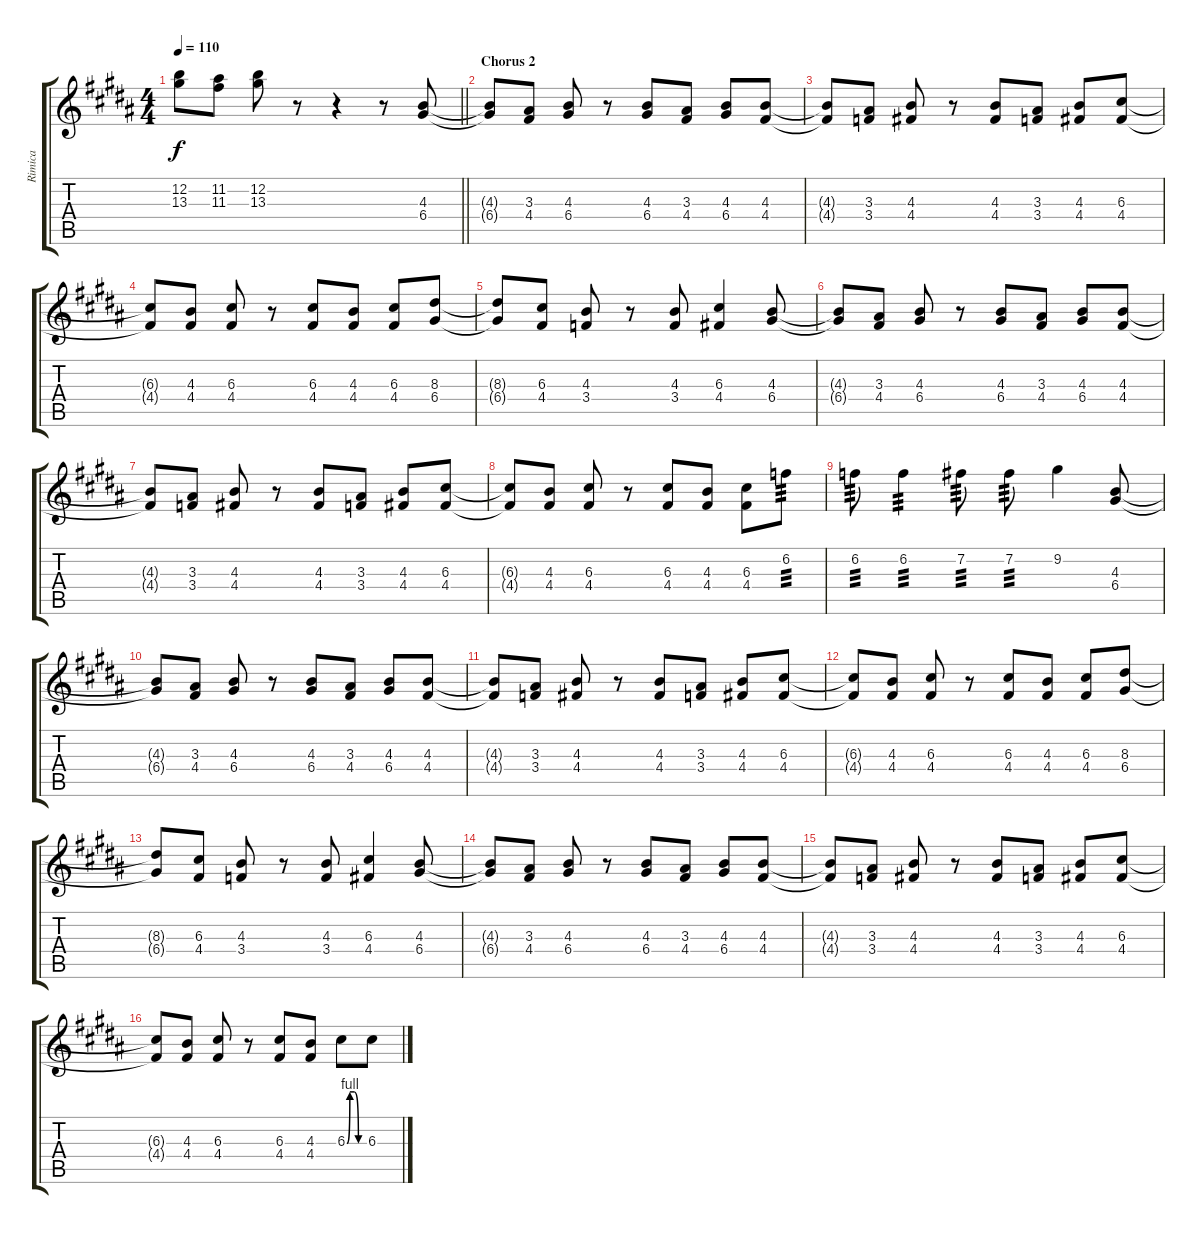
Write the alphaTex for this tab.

\track ("Rimica" "Rimica") {instrument overdrivenguitar}
\staff {score tabs}
\tuning (E4 B3 G3 D3 A2 E2) {hide}
\ts (4 4)
\tempo 110
\clef g2
\barLineRight lightlight
\ks g#minor
(12.2{t} 13.3{t}).8{dy f} (11.2 11.3).8 (12.2 13.3).8 r.8 r.4 r.8 (4.3 6.4).8 |
\section ("" "Chorus 2")
\ks b
(4.3{t} 6.4{t}).8 (3.3 4.4).8 (4.3 6.4).8 r.8 (4.3 6.4).8 (3.3 4.4).8 (4.3 6.4).8 (4.3 4.4).8 |
\ks g#minor
(4.3{t} 4.4{t}).8 (3.3 3.4).8 (4.3 4.4).8 r.8 (4.3 4.4).8 (3.3 3.4).8 (4.3 4.4).8 (6.3 4.4).8 |
(6.3{t} 4.4{t}).8 (4.3 4.4).8 (6.3 4.4).8 r.8 (6.3 4.4).8 (4.3 4.4).8 (6.3 4.4).8 (8.3 6.4).8 |
(8.3{t} 6.4{t}).8 (6.3 4.4).8 (4.3 3.4).8 r.8 (4.3 3.4).8 (6.3 4.4).4 (4.3 6.4).8 |
\ks b
(4.3{t} 6.4{t}).8 (3.3 4.4).8 (4.3 6.4).8 r.8 (4.3 6.4).8 (3.3 4.4).8 (4.3 6.4).8 (4.3 4.4).8 |
\ks g#minor
(4.3{t} 4.4{t}).8 (3.3 3.4).8 (4.3 4.4).8 r.8 (4.3 4.4).8 (3.3 3.4).8 (4.3 4.4).8 (6.3 4.4).8 |
(6.3{t} 4.4{t}).8 (4.3 4.4).8 (6.3 4.4).8 r.8 (6.3 4.4).8 (4.3 4.4).8 (6.3 4.4).8 6.2.8{tp 3} |
6.2.8{tp 3} 6.2.4{tp 3} 7.2.8{tp 3} 7.2.8{tp 3} 9.2.4 (4.3 6.4).8 |
\ks b
(4.3{t} 6.4{t}).8 (3.3 4.4).8 (4.3 6.4).8 r.8 (4.3 6.4).8 (3.3 4.4).8 (4.3 6.4).8 (4.3 4.4).8 |
\ks g#minor
(4.3{t} 4.4{t}).8 (3.3 3.4).8 (4.3 4.4).8 r.8 (4.3 4.4).8 (3.3 3.4).8 (4.3 4.4).8 (6.3 4.4).8 |
(6.3{t} 4.4{t}).8 (4.3 4.4).8 (6.3 4.4).8 r.8 (6.3 4.4).8 (4.3 4.4).8 (6.3 4.4).8 (8.3 6.4).8 |
(8.3{t} 6.4{t}).8 (6.3 4.4).8 (4.3 3.4).8 r.8 (4.3 3.4).8 (6.3 4.4).4 (4.3 6.4).8 |
\ks b
(4.3{t} 6.4{t}).8 (3.3 4.4).8 (4.3 6.4).8 r.8 (4.3 6.4).8 (3.3 4.4).8 (4.3 6.4).8 (4.3 4.4).8 |
\ks g#minor
(4.3{t} 4.4{t}).8 (3.3 3.4).8 (4.3 4.4).8 r.8 (4.3 4.4).8 (3.3 3.4).8 (4.3 4.4).8 (6.3 4.4).8 |
(6.3{t} 4.4{t}).8 (4.3 4.4).8 (6.3 4.4).8 r.8 (6.3 4.4).8 (4.3 4.4).8 6.3{be (custom 0 0 10 4 25 4 40 0 60 0)}.8 6.3.8
